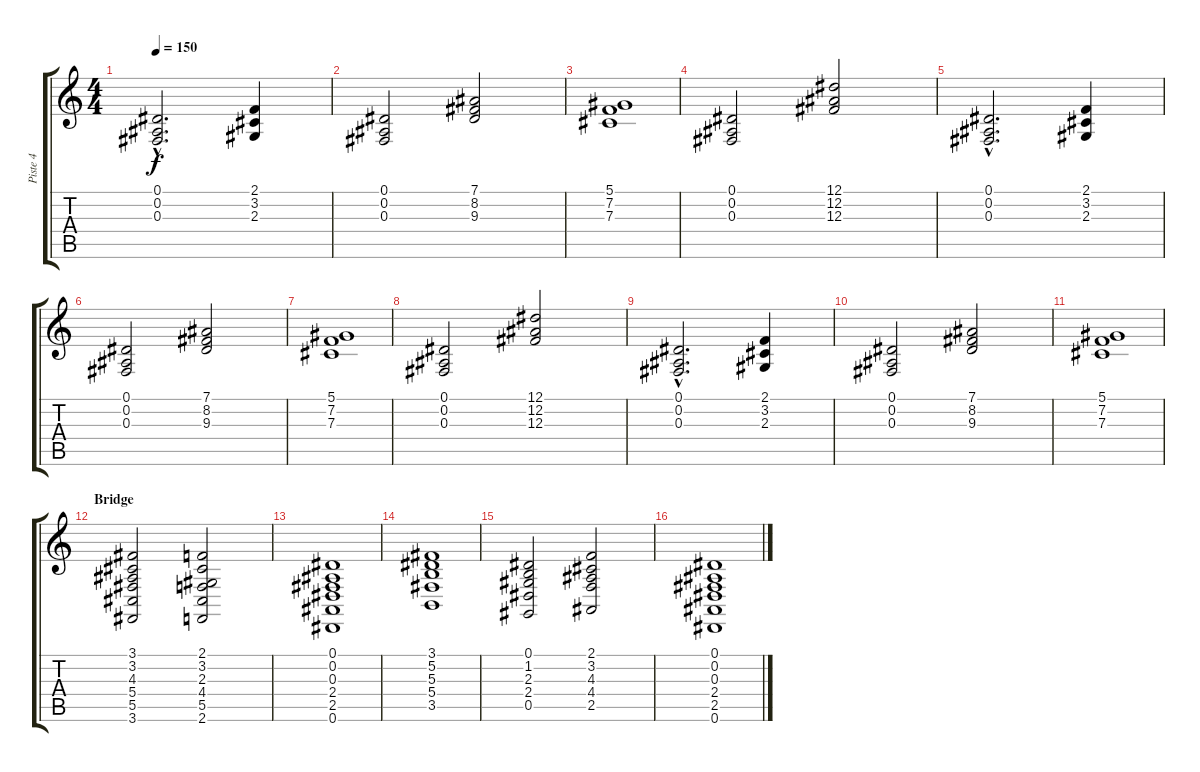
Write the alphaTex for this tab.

\track ("Piste 4" "Piste 4") {instrument stringensemble1}
\staff {score tabs}
\tuning (Eb4 Bb3 Gb3 Db3 Ab2 Eb2) {hide}
\ts (4 4)
\tempo 150
\clef g2
\ks c
(0.1{hac} 0.2{hac} 0.3{hac}).2{d dy f} (2.1 3.2 2.3).4 |
(0.1 0.2 0.3).2 (7.1 8.2 9.3).2 |
(5.1 7.2 7.3).1 |
(0.1 0.2 0.3).2 (12.1 12.2 12.3).2 |
(0.1{hac} 0.2{hac} 0.3{hac}).2{d} (2.1 3.2 2.3).4 |
(0.1 0.2 0.3).2 (7.1 8.2 9.3).2 |
(5.1 7.2 7.3).1 |
(0.1 0.2 0.3).2 (12.1 12.2 12.3).2 |
(0.1{hac} 0.2{hac} 0.3{hac}).2{d} (2.1 3.2 2.3).4 |
(0.1 0.2 0.3).2 (7.1 8.2 9.3).2 |
(5.1 7.2 7.3).1 |
\section ("" "Bridge")
(3.1 3.2 4.3 5.4 5.5 3.6).2 (2.1 3.2 2.3 4.4 5.5 2.6).2 |
(0.1 0.2 0.3 2.4 2.5 0.6).1 |
(3.1 5.2 5.3 5.4 3.5).1 |
(0.1 1.2 2.3 2.4 0.5).2 (2.1 3.2 4.3 4.4 2.5).2 |
(0.1 0.2 0.3 2.4 2.5 0.6).1
